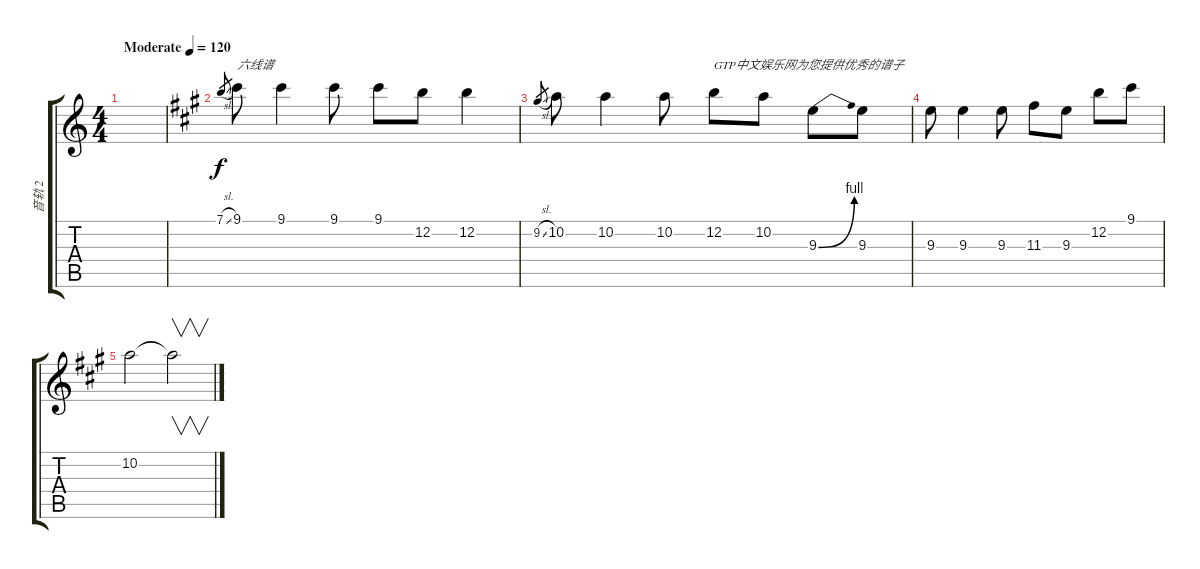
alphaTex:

\track ("音轨 2" "音轨 2") {instrument distortionguitar}
\staff {score tabs}
\tuning (E4 B3 G3 D3 A2 E2) {hide}
\ts (4 4)
\tempo (120 "Moderate")
\clef g2
\ks c
|
\ks a
7.1{sl}.8{gr} 9.1.8{txt "六线谱"} 9.1.4 9.1.8 9.1.8 12.2.8 12.2.4 |
9.2{sl}.8{gr} 10.2.8 10.2.4 10.2.8 12.2.8{txt "GTP中文娱乐网为您提供优秀的谱子"} 10.2.8 9.3{be (bend 0 0 60 4)}.8 9.3.8 |
9.3.8 9.3.4 9.3.8 11.3.8 9.3.8 12.2.8 9.1.8 |
10.2.2 10.2{t}.2{v}
